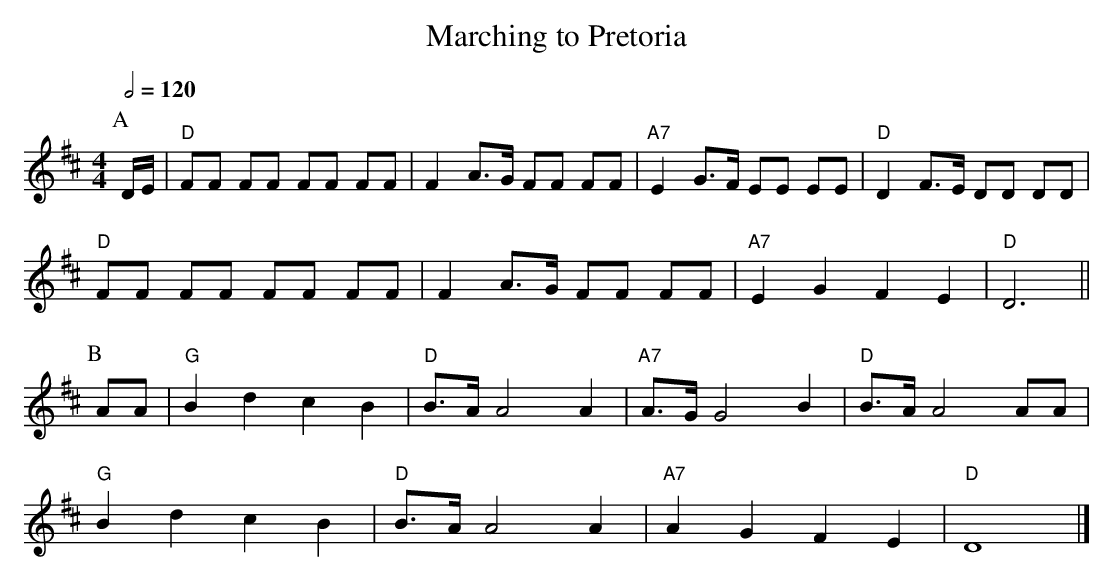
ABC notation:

X:1
T: Marching to Pretoria
M:4/4
Q:2/4=120
K:D
P:A
  D/E/ |"D" FF FF FF FF | F2 A>G FF FF |"A7" E2 G>F EE EE |"D" D2 F>E DD DD |
        "D" FF FF FF FF | F2 A>G FF FF |"A7" E2 G2  F2 E2 |"D" D6 ||
P:B
AA |"G" B2 d2 c2 B2 |"D" B>A A4  A2 |"A7" A>G G4    B2 |"D" B>A A4 AA |
    "G" B2 d2 c2 B2 |"D" B>A A4  A2 |"A7" A2  G2 F2 E2 |"D" D8 |]
